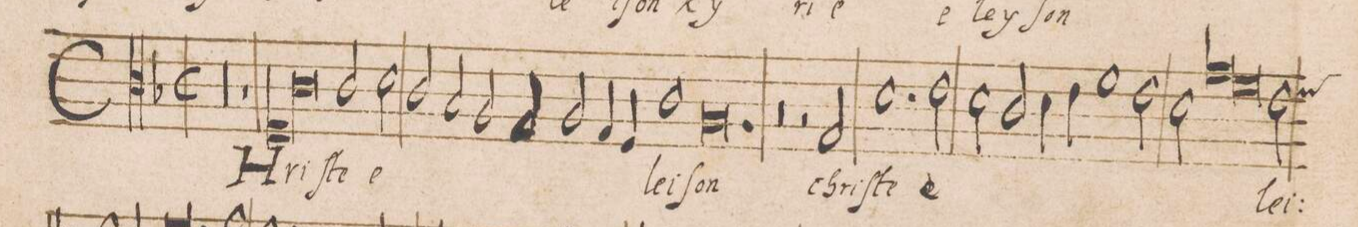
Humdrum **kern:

**kern	**text
*I"DISCANTVS	*
*clefC3	*
*k[b-]	*
*met(C|)	*
*M2/1	*
00r	.
=17-	=17-
=18-	=18-
1r	.
*lig	*
1F	CHri-
=19-	=19-
1c	.
*Xlig	*
2c/	-ſte
2d\	e-
=20	=20
2c/	.
2B-/	.
2A/	.
2G/	.
=21-	=21-
2A/	.
4G/	.
4F/	.
1c	-lei-
=22-	=22-
0.A	-ſon
=23-	=23-
0r	.
=24-	=24-
2r	.
2G/	chri-
=25	=25
1.d	-ſte
2e\	e-
=26	=26
2d\	.
2c/	.
4d\	.
4e\	.
1f\	.
=27-	=27-
2e\	.
2d\	.
*lig	*
1g\	.
=28-	=28-
1f	.
*Xlig	*
2e\	-lei:-
*custos:f	*
=29	=29
*-	*-
